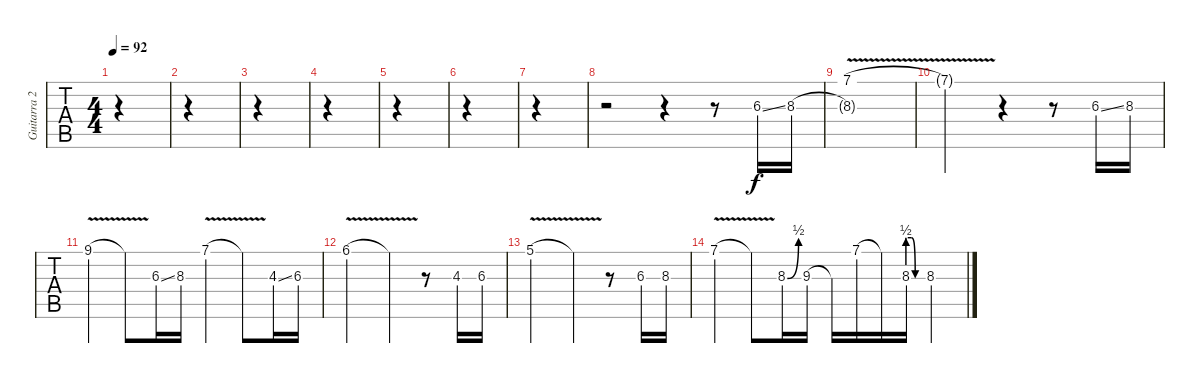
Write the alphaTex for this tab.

\track ("Guitarra 2" "Guitarra 2") {instrument electricguitarjazz}
\staff {tabs}
\tuning (E4 B3 G3 D3 A2 E2) {hide}
\ts (4 4)
\tempo 92
\clef g2
\ks c
|
|
|
|
|
|
|
r.2 r.4 r.8 6.3{ss}.16 8.3.16 |
(7.1{v} 8.3{t}).1 |
7.1{t}.2 r.4 r.8 6.3{ss}.16 8.3.16 |
9.1{v}.4 9.1{t}.8 6.3{ss}.16 8.3.16 7.1{v}.4 7.1{t}.8 4.3{ss}.16 6.3.16 |
6.1{v}.2 6.1{t}.4 r.8 4.3.16 6.3.16 |
5.1{v}.2 5.1{t}.4 r.8 6.3.16 8.3.16 |
7.1{v}.4 7.1{t}.8 8.3{be (bend 0 0 60 2)}.16 9.3.16 9.3{t}.16 7.1.16 7.1{t}.16 8.3{be (custom 0 2 15 2 30 0 60 0)}.16 8.3.4
